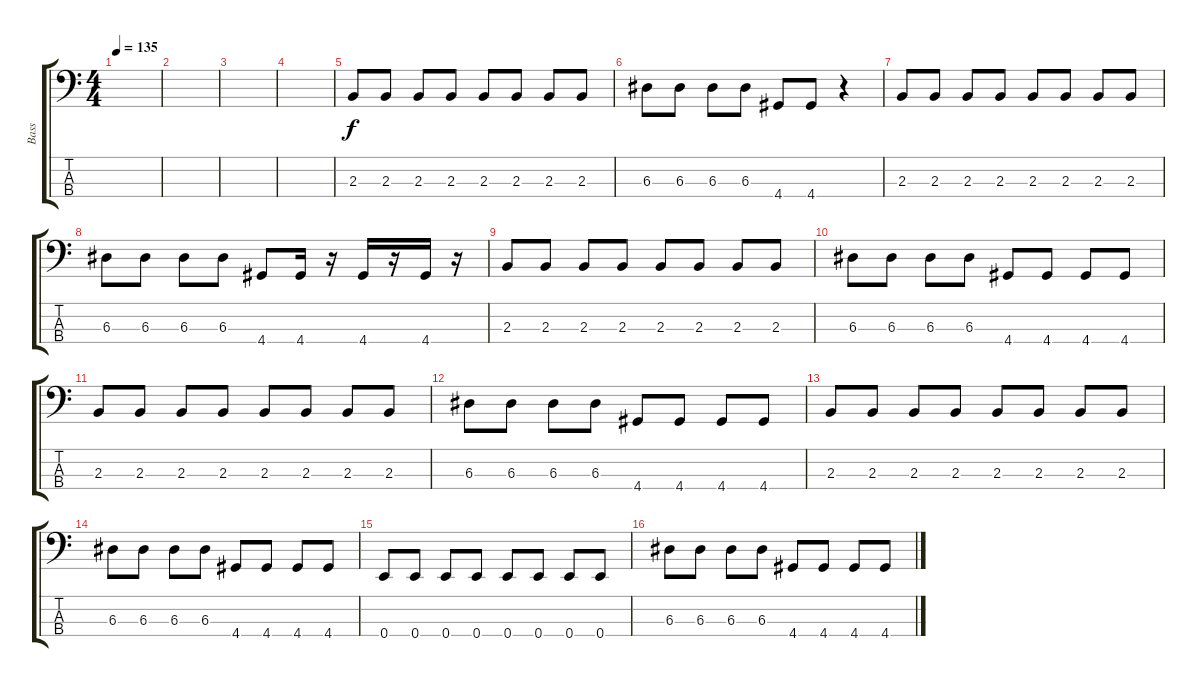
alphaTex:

\track ("Bass" "Bass") {instrument electricbassfinger}
\staff {score tabs}
\tuning (G2 D2 A1 E1) {hide}
\ts (4 4)
\tempo 135
\clef f4
\ks c
|
|
|
|
2.3.8 2.3.8 2.3.8 2.3.8 2.3.8 2.3.8 2.3.8 2.3.8 |
6.3.8 6.3.8 6.3.8 6.3.8 4.4.8 4.4.8 r.4 |
2.3.8 2.3.8 2.3.8 2.3.8 2.3.8 2.3.8 2.3.8 2.3.8 |
6.3.8 6.3.8 6.3.8 6.3.8 4.4.8 4.4.16 r.16 4.4.16 r.16 4.4.16 r.16 |
2.3.8 2.3.8 2.3.8 2.3.8 2.3.8 2.3.8 2.3.8 2.3.8 |
6.3.8 6.3.8 6.3.8 6.3.8 4.4.8 4.4.8 4.4.8 4.4.8 |
2.3.8 2.3.8 2.3.8 2.3.8 2.3.8 2.3.8 2.3.8 2.3.8 |
6.3.8 6.3.8 6.3.8 6.3.8 4.4.8 4.4.8 4.4.8 4.4.8 |
2.3.8 2.3.8 2.3.8 2.3.8 2.3.8 2.3.8 2.3.8 2.3.8 |
6.3.8 6.3.8 6.3.8 6.3.8 4.4.8 4.4.8 4.4.8 4.4.8 |
0.4.8 0.4.8 0.4.8 0.4.8 0.4.8 0.4.8 0.4.8 0.4.8 |
6.3.8 6.3.8 6.3.8 6.3.8 4.4.8 4.4.8 4.4.8 4.4.8
